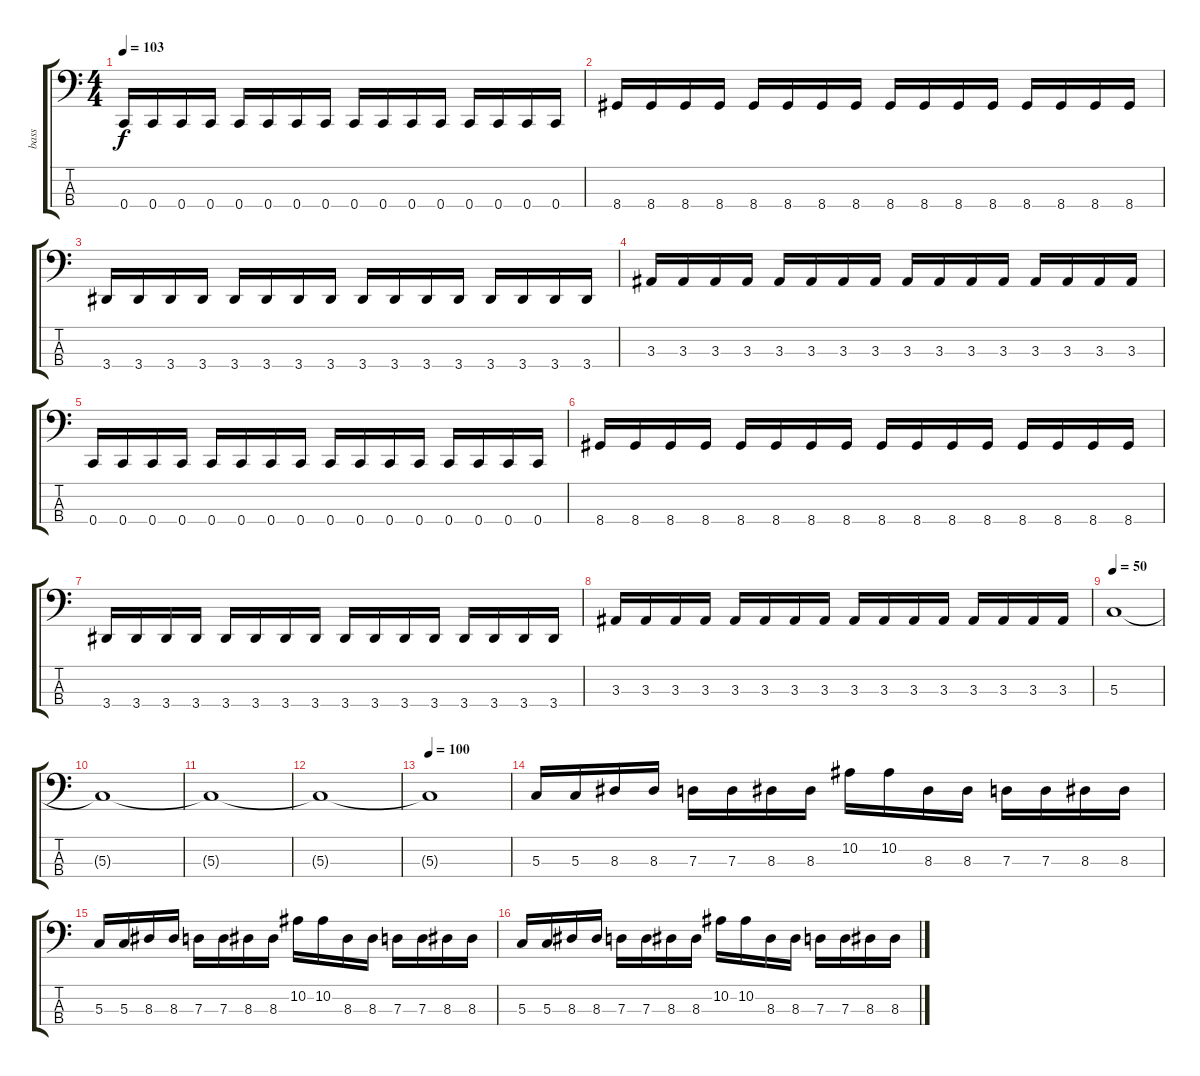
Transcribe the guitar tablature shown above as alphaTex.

\track ("bass" "bass") {instrument electricbasspick}
\staff {score tabs}
\tuning (F2 C2 G1 C1) {hide}
\ts (4 4)
\tempo 103
\clef f4
\ks c
0.4.16{dy f} 0.4.16 0.4.16 0.4.16 0.4.16 0.4.16 0.4.16 0.4.16 0.4.16 0.4.16 0.4.16 0.4.16 0.4.16 0.4.16 0.4.16 0.4.16 |
8.4.16 8.4.16 8.4.16 8.4.16 8.4.16 8.4.16 8.4.16 8.4.16 8.4.16 8.4.16 8.4.16 8.4.16 8.4.16 8.4.16 8.4.16 8.4.16 |
3.4.16 3.4.16 3.4.16 3.4.16 3.4.16 3.4.16 3.4.16 3.4.16 3.4.16 3.4.16 3.4.16 3.4.16 3.4.16 3.4.16 3.4.16 3.4.16 |
3.3.16 3.3.16 3.3.16 3.3.16 3.3.16 3.3.16 3.3.16 3.3.16 3.3.16 3.3.16 3.3.16 3.3.16 3.3.16 3.3.16 3.3.16 3.3.16 |
0.4.16 0.4.16 0.4.16 0.4.16 0.4.16 0.4.16 0.4.16 0.4.16 0.4.16 0.4.16 0.4.16 0.4.16 0.4.16 0.4.16 0.4.16 0.4.16 |
8.4.16 8.4.16 8.4.16 8.4.16 8.4.16 8.4.16 8.4.16 8.4.16 8.4.16 8.4.16 8.4.16 8.4.16 8.4.16 8.4.16 8.4.16 8.4.16 |
3.4.16 3.4.16 3.4.16 3.4.16 3.4.16 3.4.16 3.4.16 3.4.16 3.4.16 3.4.16 3.4.16 3.4.16 3.4.16 3.4.16 3.4.16 3.4.16 |
3.3.16 3.3.16 3.3.16 3.3.16 3.3.16 3.3.16 3.3.16 3.3.16 3.3.16 3.3.16 3.3.16 3.3.16 3.3.16 3.3.16 3.3.16 3.3.16 |
\tempo 50
5.3.1 |
5.3{t}.1 |
5.3{t}.1 |
5.3{t}.1 |
\tempo 100
5.3{t}.1 |
5.3.16 5.3.16 8.3.16 8.3.16 7.3.16 7.3.16 8.3.16 8.3.16 10.2.16 10.2.16 8.3.16 8.3.16 7.3.16 7.3.16 8.3.16 8.3.16 |
5.3.16 5.3.16 8.3.16 8.3.16 7.3.16 7.3.16 8.3.16 8.3.16 10.2.16 10.2.16 8.3.16 8.3.16 7.3.16 7.3.16 8.3.16 8.3.16 |
5.3.16 5.3.16 8.3.16 8.3.16 7.3.16 7.3.16 8.3.16 8.3.16 10.2.16 10.2.16 8.3.16 8.3.16 7.3.16 7.3.16 8.3.16 8.3.16
